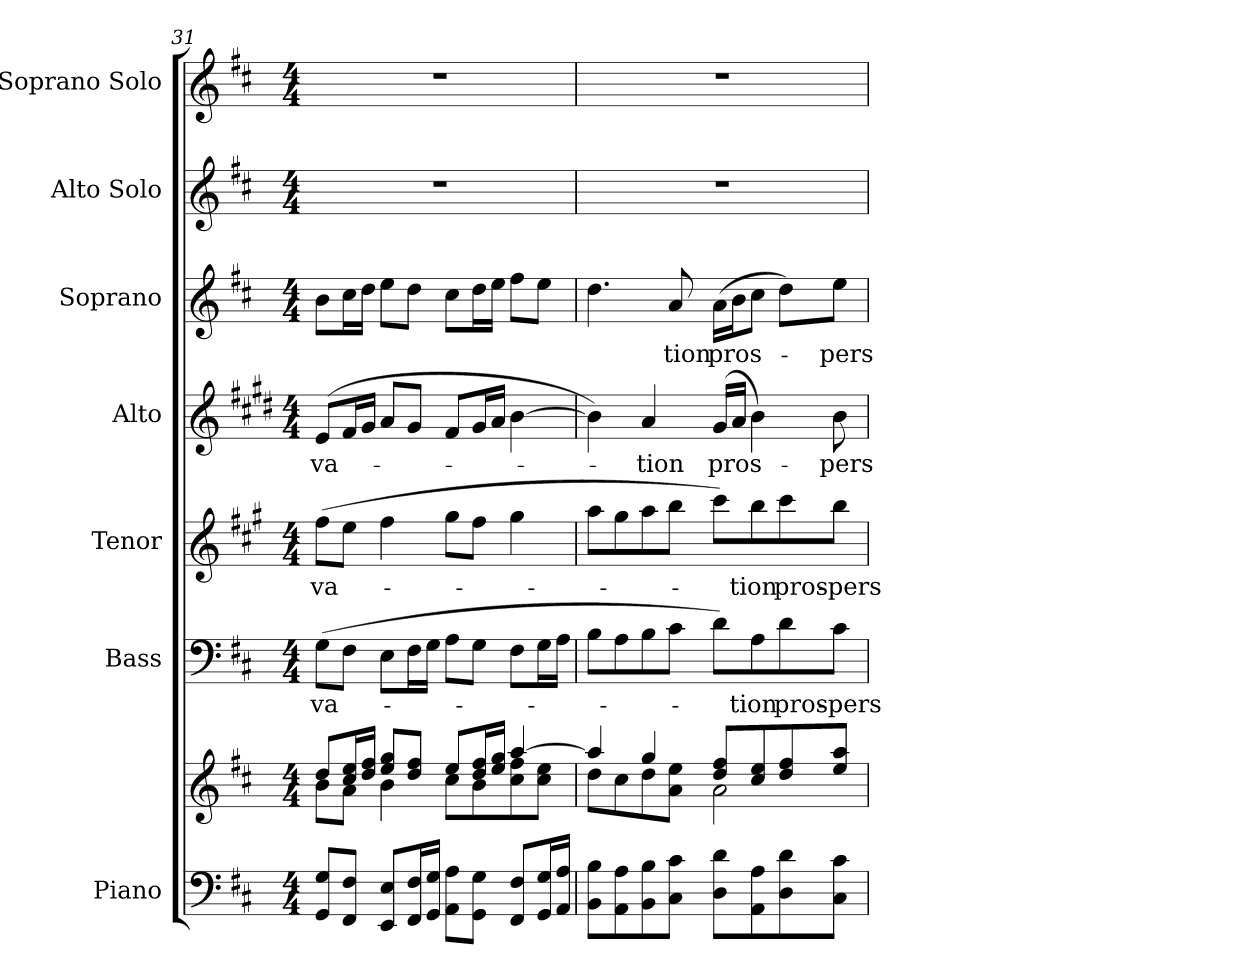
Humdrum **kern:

**kern	**kern	**kern	**text	**kern	**text	**kern	**text	**kern	**text	**kern	**kern
*part7	*part7	*part6	*part6	*part5	*part5	*part4	*part4	*part3	*part3	*part2	*part1
*staff8	*staff7	*staff6	*staff6	*staff5	*staff5	*staff4	*staff4	*staff3	*staff3	*staff2	*staff1
*I"Piano	*	*I"Bass	*	*I"Tenor	*	*I"Alto	*	*I"Soprano	*	*I"Alto Solo	*I"Soprano Solo
*I'Pno.	*	*I'B.	*	*I'T.	*	*I'A.	*	*I'S.	*	*I'A. Solo	*I'S. Solo
*clefF4	*clefG2	*clefF4	*	*clefG2	*	*clefG2	*	*clefG2	*	*clefG2	*clefG2
*	*	*	*	*ITrd4c7	*	*ITrd1c2	*	*ITrd-7c-12	*	*ITrd12c21	*
*k[f#c#]	*k[f#c#]	*k[f#c#]	*	*k[f#c#]	*	*k[f#c#]	*	*k[f#c#]	*	*k[f#c#]	*k[f#c#]
*D:	*D:	*D:	*	*D:	*	*D:	*	*D:	*	*D:	*D:
*M4/4	*M4/4	*M4/4	*	*M4/4	*	*M4/4	*	*M4/4	*	*M4/4	*M4/4
=31	=31	=31	=31	=31	=31	=31	=31	=31	=31	=31	=31
*	*^	*	*	*	*	*	*	*	*	*	*
!	!	!	!	!LO:LY:b:color=#000000	!	!	!	!	!	!	!	!
!	!	!	!	!	!	!LO:LY:b:color=#000000	!	!	!	!	!	!
!	!	!	!	!	!	!	!	!LO:LY:b:color=#000000	!	!	!	!
8GGi/ 8GiL	8ddi/L	8bi\L	(8Gi\L	-va-	(8bi\L	-va-	(8di/L	-va-	8bbi\L	.	1r	1r
8FF#i/ 8F#iJ	16cc#i/ 16eeiL	8ai\J	8F#i\J	.	8ai\J	.	16ei/L	.	16ccc#i\L	.	.	.
.	16ddi/ 16ff#iJJ	.	.	.	.	.	16f#i/JJ	.	16dddi\JJ	.	.	.
8EEi/ 8EiL	8eei/ 8ggiL	4bi\	8Ei\L	.	4bi\	.	8gi/L	.	8eeei\L	.	.	.
16FF#i/ 16F#iL	8ddi/ 8ff#iJ	.	16F#i\L	.	.	.	8f#i/J	.	8dddi\J	.	.	.
16GGi/ 16GiJJ	.	.	16Gi\JJ	.	.	.	.	.	.	.	.	.
8AAi\ 8AiL	8eei/L	8cc#i\L	8Ai\L	.	8cc#i\L	.	8ei/L	.	8ccc#i\L	.	.	.
8GGi\ 8GiJ	16ddi/ 16ff#iL	8bi\	8Gi\J	.	8bi\J	.	16f#i/L	.	16dddi\L	.	.	.
.	16eei/ 16ggiJJ	.	.	.	.	.	16gi/JJ	.	16eeei\JJ	.	.	.
8FF#i/ 8F#iL	[4aai/	8cc#i\ 8ff#i	8F#i\L	.	4cc#i\	.	[4ai\	.	8fff#i\L	.	.	.
16GGi/ 16GiL	.	8cc#i\ 8eeiJ	16Gi\L	.	.	.	.	.	8eeei\J	.	.	.
16AAi/ 16AiJJ	.	.	16Ai\JJ	.	.	.	.	.	.	.	.	.
!!LO:LB:g=z
=32	=32	=32	=32	=32	=32	=32	=32	=32	=32	=32	=32	=32
8BBi\ 8BiL	4aai/]	8ddi\L	8Bi\L	.	8ddi\L	.	4ai\])	.	4.dddi\	.	1r	1r
8AAi\ 8Ai	.	8cc#i\	8Ai\	.	8cc#i\	.	.	.	.	.	.	.
!	!	!	!	!	!	!	!	!LO:LY:b:color=#000000	!	!	!	!
8BBi\ 8Bi	4ggi/	8ddi\	8Bi\	.	8ddi\	.	4gi/	-tion	.	.	.	.
!	!	!	!	!	!	!	!	!	!	!LO:LY:b:color=#000000	!	!
8C#i\ 8c#iJ	.	8ai\ 8eeiJ	8c#i\J	.	8eei\J	.	.	.	8aai/	-tion	.	.
!	!	!	!	!	!	!	!	!LO:LY:b:color=#000000	!	!	!	!
!	!	!	!	!	!	!	!	!	!	!LO:LY:b:color=#000000	!	!
8Di\ 8diL	8ddi/ 8ff#iL	2ai\	8di\L)	.	8ff#i\L)	.	(16f#i/LL	pros-	(16aai\LL	pros-	.	.
.	.	.	.	.	.	.	16gi/JJ	.	16bbi\J	.	.	.
!	!	!	!	!LO:LY:b:color=#000000	!	!	!	!	!	!	!	!
!	!	!	!	!	!	!LO:LY:b:color=#000000	!	!	!	!	!	!
8AAi\ 8Ai	8cc#i/ 8eei	.	8Ai\	-tion	8eei\	-tion	4ai\)	.	8ccc#i\J	.	.	.
!	!	!	!	!LO:LY:b:color=#000000	!	!	!	!	!	!	!	!
!	!	!	!	!	!	!LO:LY:b:color=#000000	!	!	!	!	!	!
8Di\ 8di	8ddi/ 8ff#i	.	8di\	pros-	8ff#i\	pros-	.	.	8dddi\L)	.	.	.
!	!	!	!	!LO:LY:b:color=#000000	!	!	!	!	!	!	!	!
!	!	!	!	!	!	!LO:LY:b:color=#000000	!	!	!	!	!	!
!	!	!	!	!	!	!	!	!LO:LY:b:color=#000000	!	!	!	!
!	!	!	!	!	!	!	!	!	!	!LO:LY:b:color=#000000	!	!
8C#i\ 8c#iJ	8eei/ 8aaiJ	.	8c#i\J	-pers	8eei\J	-pers	8ai\	-pers	8eeei\J	-pers	.	.
*	*v	*v	*	*	*	*	*	*	*	*	*	*
=	=	=	=	=	=	=	=	=	=	=	=
*-	*-	*-	*-	*-	*-	*-	*-	*-	*-	*-	*-
